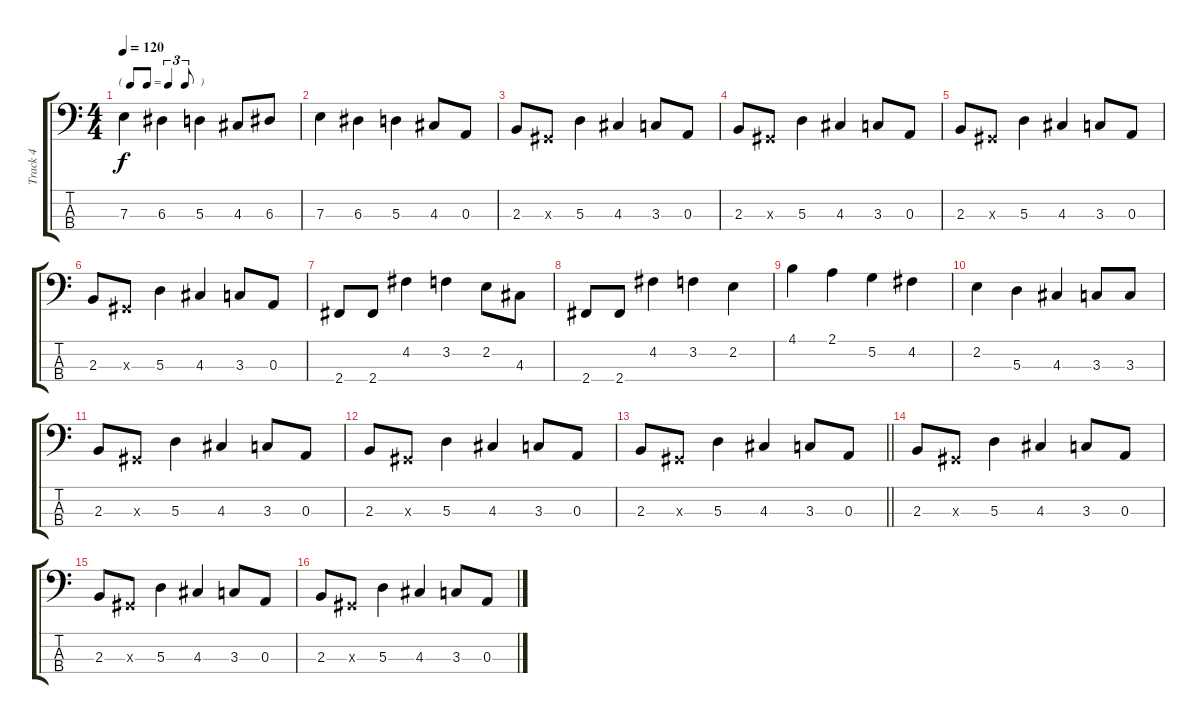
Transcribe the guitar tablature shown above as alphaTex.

\track ("Track 4" "Track 4") {instrument electricbassfinger}
\staff {score tabs}
\tuning (G2 D2 A1 E1) {hide}
\ts (4 4)
\tf triplet8th
\tempo 120
\clef f4
\ks c
7.3.4{dy f} 6.3.4 5.3.4 4.3.8 6.3.8 |
7.3.4 6.3.4 5.3.4 4.3.8 0.3.8 |
2.3.8 -1.3{x}.8 5.3.4 4.3.4 3.3.8 0.3.8 |
2.3.8 -1.3{x}.8 5.3.4 4.3.4 3.3.8 0.3.8 |
2.3.8 -1.3{x}.8 5.3.4 4.3.4 3.3.8 0.3.8 |
2.3.8 -1.3{x}.8 5.3.4 4.3.4 3.3.8 0.3.8 |
2.4.8 2.4.8 4.2.4 3.2.4 2.2.8 4.3.8 |
2.4.8 2.4.8 4.2.4 3.2.4 2.2.4 |
4.1.4 2.1.4 5.2.4 4.2.4 |
2.2.4 5.3.4 4.3.4 3.3.8 3.3.8 |
2.3.8 -1.3{x}.8 5.3.4 4.3.4 3.3.8 0.3.8 |
2.3.8 -1.3{x}.8 5.3.4 4.3.4 3.3.8 0.3.8 |
\barLineRight lightlight
2.3.8 -1.3{x}.8 5.3.4 4.3.4 3.3.8 0.3.8 |
2.3.8 -1.3{x}.8 5.3.4 4.3.4 3.3.8 0.3.8 |
2.3.8 -1.3{x}.8 5.3.4 4.3.4 3.3.8 0.3.8 |
2.3.8 -1.3{x}.8 5.3.4 4.3.4 3.3.8 0.3.8
